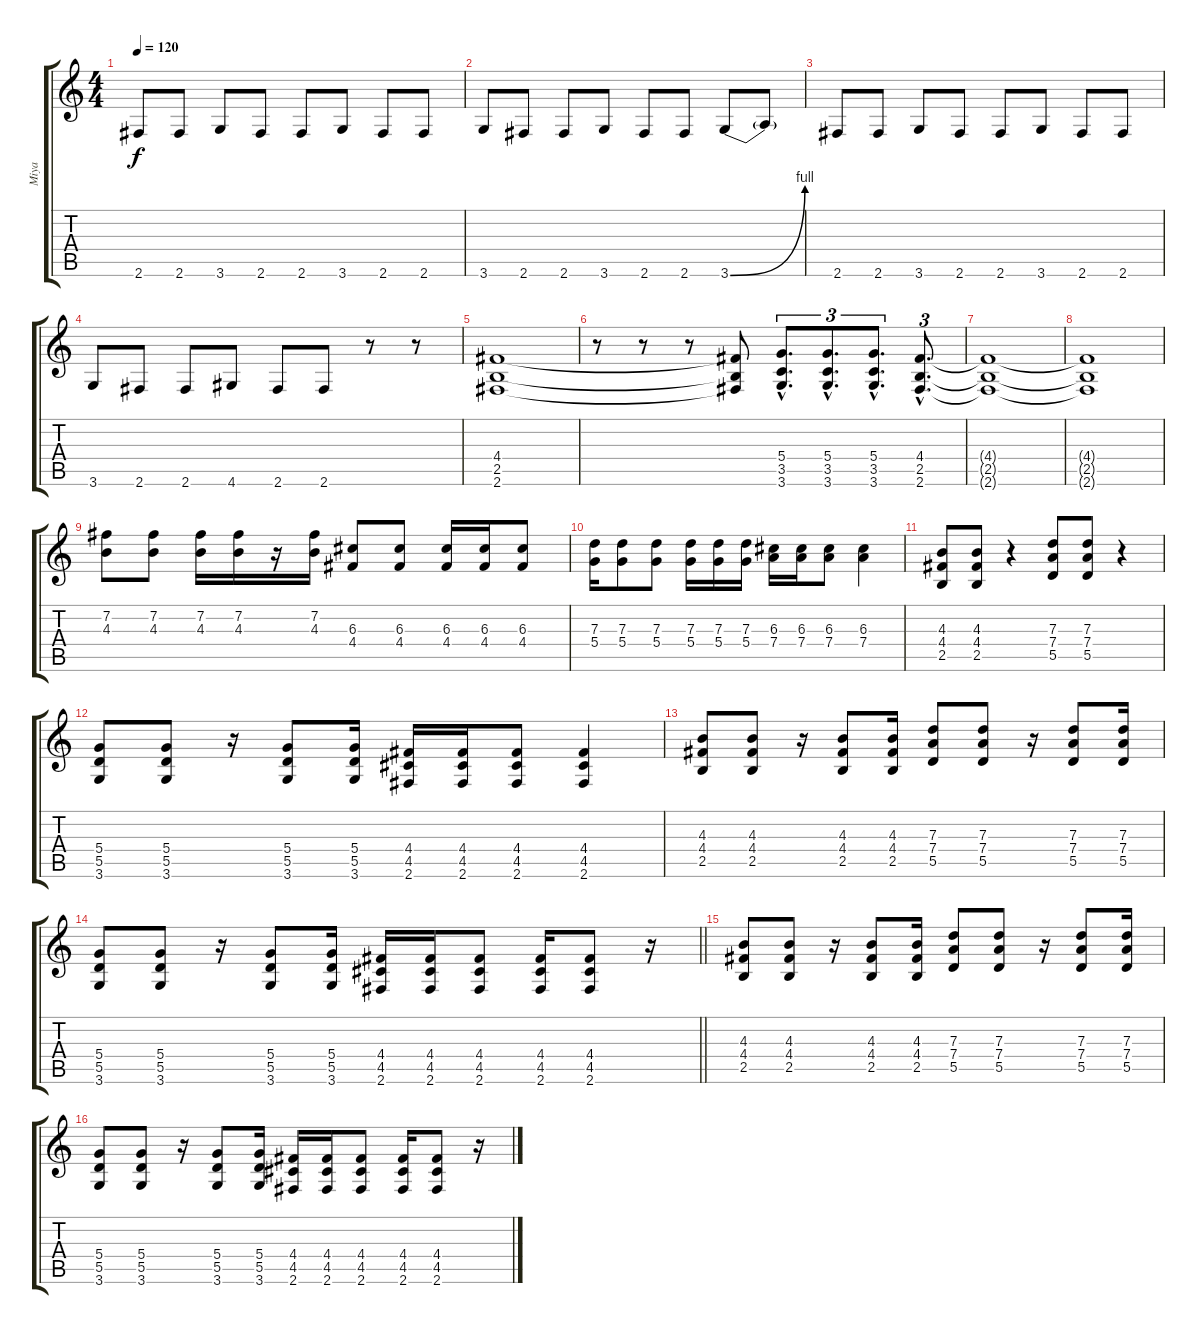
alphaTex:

\track ("Miya" "Miya") {instrument distortionguitar}
\staff {score tabs}
\tuning (E4 B3 G3 D3 A2 E2) {hide}
\ts (4 4)
\tempo 120
\clef g2
\ks c
2.6.8{dy f volume 6 instrument overdrivenguitar} 2.6.8 3.6.8 2.6.8 2.6.8 3.6.8 2.6.8 2.6.8 |
3.6.8 2.6.8 2.6.8 3.6.8 2.6.8 2.6.8 3.6{be (bend 0 0 60 4)}.8 3.6{t}.8 |
2.6.8 2.6.8 3.6.8 2.6.8 2.6.8 3.6.8 2.6.8 2.6.8 |
3.6.8 2.6.8 2.6.8 4.6.8 2.6.8 2.6.8 r.8 r.8 |
(4.4 2.5 2.6).1{volume 16 instrument distortionguitar} |
r.8 r.8 r.8 (4.4{t} 2.5{t} 2.6{t}).8 (5.4{hac} 3.5{hac} 3.6{hac}).8{d tu (3 2)} (5.4{hac} 3.5{hac} 3.6{hac}).8{d tu (3 2)} (5.4{hac} 3.5{hac} 3.6{hac}).8{d tu (3 2)} (4.4{hac} 2.5{hac} 2.6{hac}).8{d tu (3 2)} |
(4.4{t} 2.5{t} 2.6{t}).1 |
(4.4{t} 2.5{t} 2.6{t}).1 |
(7.2 4.3).8{instrument electricguitarclean} (7.2 4.3).8 (7.2 4.3).16 (7.2 4.3).16 r.16 (7.2 4.3).16 (6.3 4.4).8 (6.3 4.4).8 (6.3 4.4).16 (6.3 4.4).16 (6.3 4.4).8 |
(7.3 5.4).16 (7.3 5.4).8 (7.3 5.4).8 (7.3 5.4).16 (7.3 5.4).16 (7.3 5.4).16 (6.3 7.4).16 (6.3 7.4).16 (6.3 7.4).8 (6.3 7.4).4 |
(4.3 4.4 2.5).8{volume 13 instrument distortionguitar} (4.3 4.4 2.5).8 r.4 (7.3 7.4 5.5).8 (7.3 7.4 5.5).8 r.4 |
(5.4 5.5 3.6).8 (5.4 5.5 3.6).8 r.16 (5.4 5.5 3.6).8 (5.4 5.5 3.6).16 (4.4 4.5 2.6).16 (4.4 4.5 2.6).16 (4.4 4.5 2.6).8 (4.4 4.5 2.6).4 |
(4.3 4.4 2.5).8 (4.3 4.4 2.5).8 r.16 (4.3 4.4 2.5).8 (4.3 4.4 2.5).16 (7.3 7.4 5.5).8 (7.3 7.4 5.5).8 r.16 (7.3 7.4 5.5).8 (7.3 7.4 5.5).16 |
\barLineRight lightlight
(5.4 5.5 3.6).8 (5.4 5.5 3.6).8 r.16 (5.4 5.5 3.6).8 (5.4 5.5 3.6).16 (4.4 4.5 2.6).16 (4.4 4.5 2.6).16 (4.4 4.5 2.6).8 (4.4 4.5 2.6).16 (4.4 4.5 2.6).8 r.16 |
(4.3 4.4 2.5).8 (4.3 4.4 2.5).8 r.16 (4.3 4.4 2.5).8 (4.3 4.4 2.5).16 (7.3 7.4 5.5).8 (7.3 7.4 5.5).8 r.16 (7.3 7.4 5.5).8 (7.3 7.4 5.5).16 |
(5.4 5.5 3.6).8 (5.4 5.5 3.6).8 r.16 (5.4 5.5 3.6).8 (5.4 5.5 3.6).16 (4.4 4.5 2.6).16 (4.4 4.5 2.6).16 (4.4 4.5 2.6).8 (4.4 4.5 2.6).16 (4.4 4.5 2.6).8 r.16
